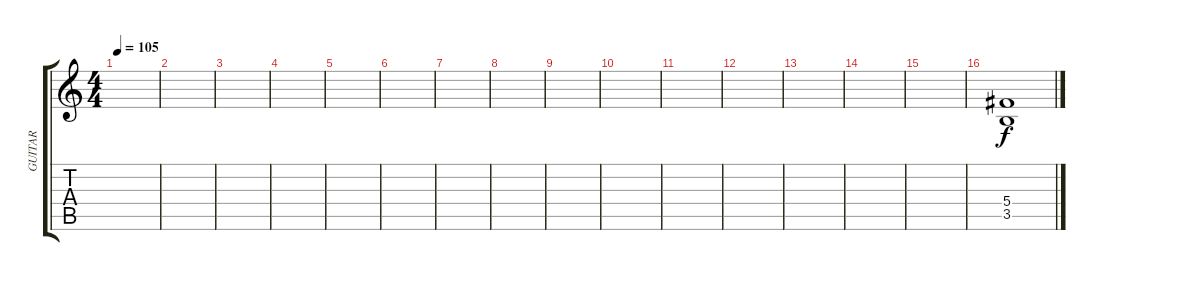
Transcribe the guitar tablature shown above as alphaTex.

\track ("GUITAR" "GUITAR") {instrument distortionguitar}
\staff {score tabs}
\tuning (Eb4 Bb3 Gb3 Db3 Ab2 Eb2) {hide}
\ts (4 4)
\tempo 105
\clef g2
\ks c
|
|
|
|
|
|
|
|
|
|
|
|
|
|
|
(5.4 3.5).1
